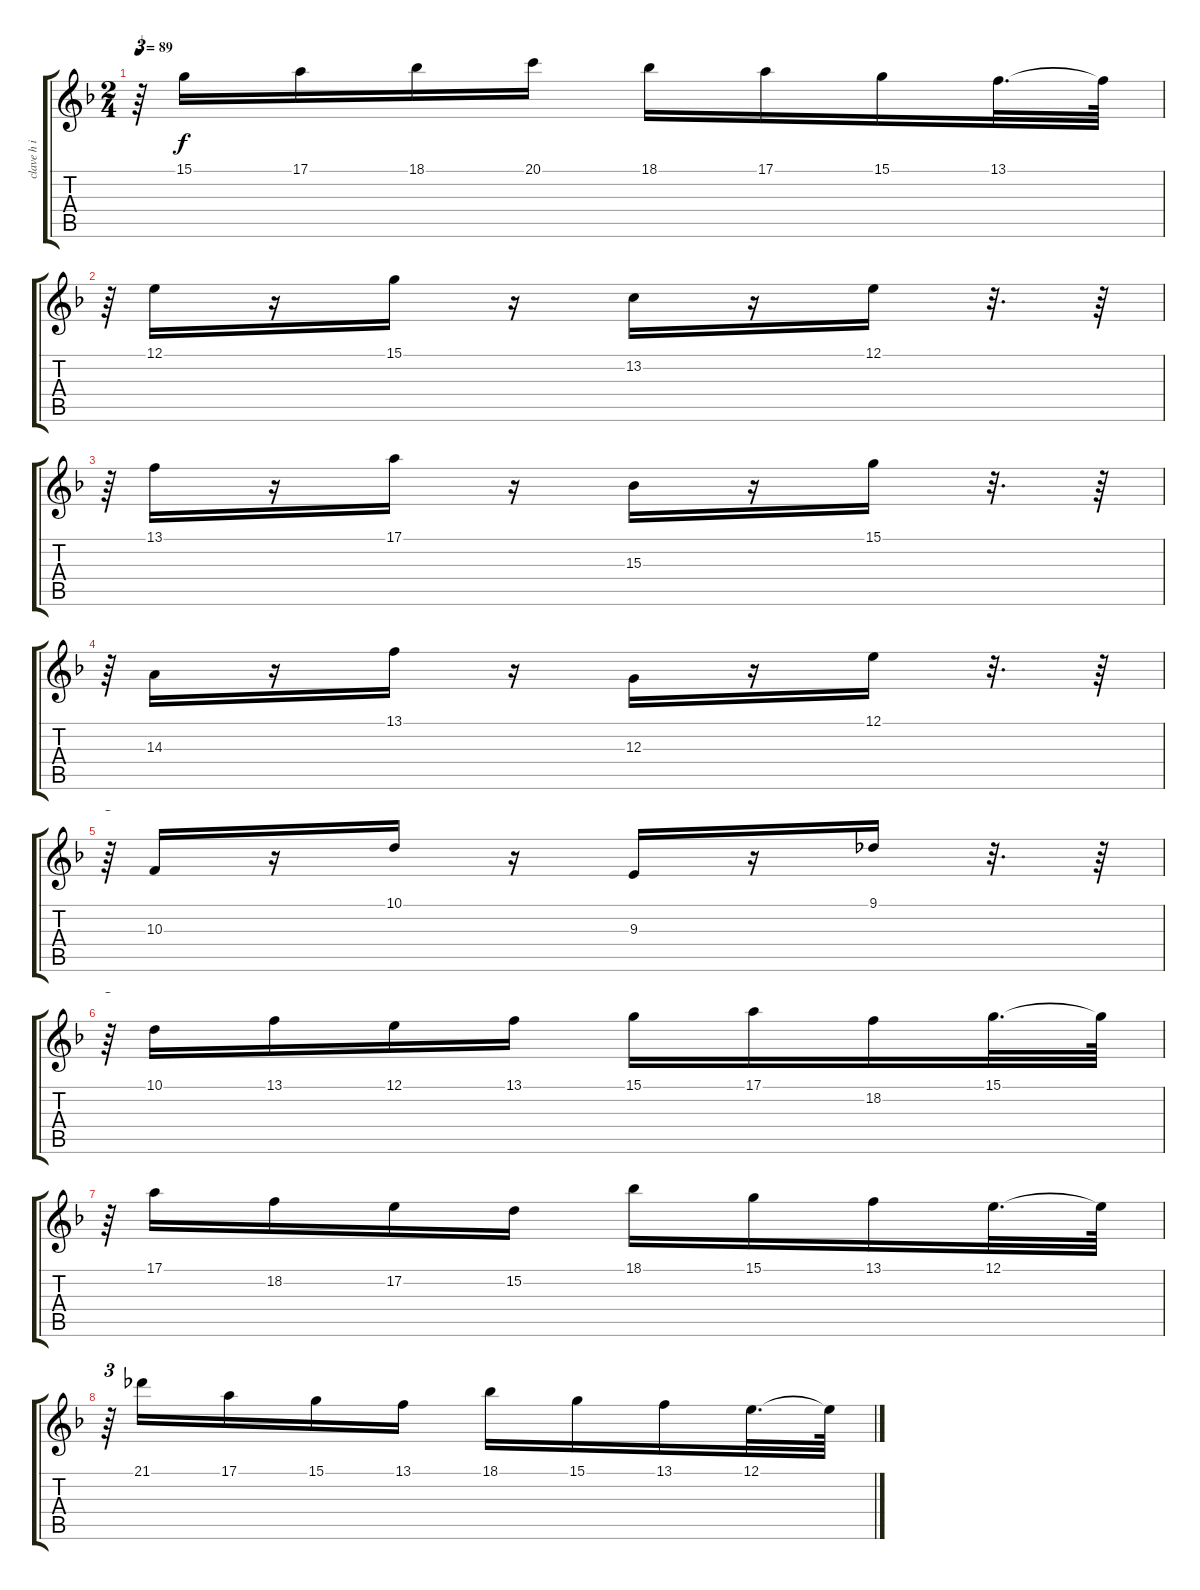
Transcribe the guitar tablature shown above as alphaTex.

\track ("clave h i" "clave h i") {instrument harpsichord}
\staff {score tabs}
\tuning (E4 B3 G3 D3 A2 E2) {hide}
\ts (2 4)
\tempo 89
\clef g2
\ks dminor
r.64{tu (3 2) dy f} 15.1.16 17.1.16 18.1.16 20.1.16 18.1.16 17.1.16 15.1.16 13.1.32{d} 13.1{t}.64 |
r.64{tu (3 2)} 12.1.16 r.16 15.1.16 r.16 13.2.16 r.16 12.1.16 r.32{d} r.64 |
r.64{tu (3 2)} 13.1.16 r.16 17.1.16 r.16 15.3.16 r.16 15.1.16 r.32{d} r.64 |
r.64{tu (3 2)} 14.3.16 r.16 13.1.16 r.16 12.3.16 r.16 12.1.16 r.32{d} r.64 |
r.64{tu (3 2)} 10.3.16 r.16 10.1.16 r.16 9.3.16 r.16 9.1.16 r.32{d} r.64 |
r.64{tu (3 2)} 10.1.16 13.1.16 12.1.16 13.1.16 15.1.16 17.1.16 18.2.16 15.1.32{d} 15.1{t}.64 |
r.64{tu (3 2)} 17.1.16 18.2.16 17.2.16 15.2.16 18.1.16 15.1.16 13.1.16 12.1.32{d} 12.1{t}.64 |
r.64{tu (3 2)} 21.1.16 17.1.16 15.1.16 13.1.16 18.1.16 15.1.16 13.1.16 12.1.32{d} 12.1{t}.64
